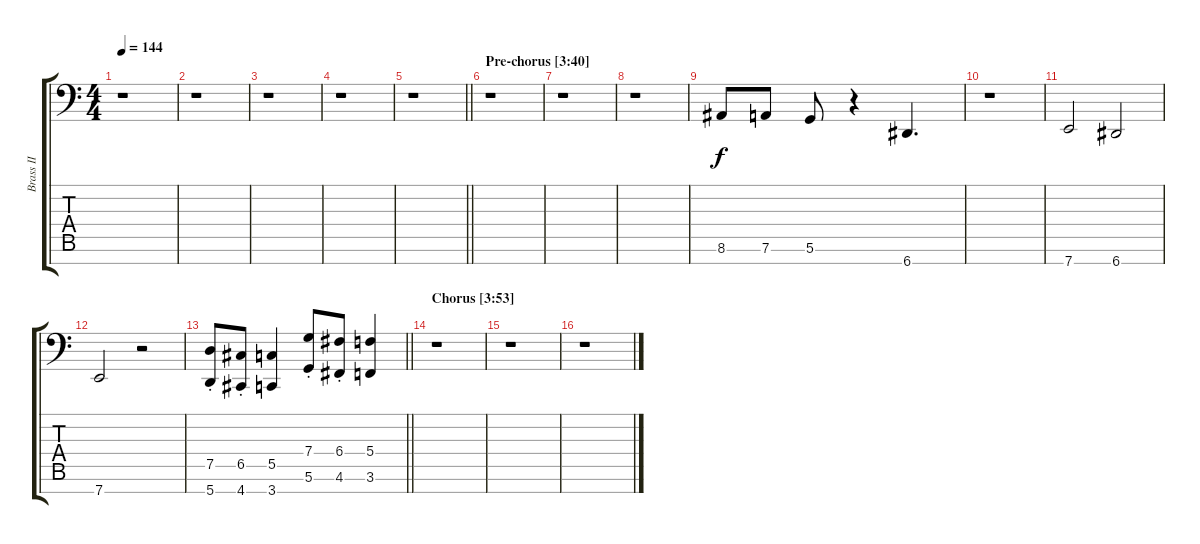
\track ("Brass II" "Brass II") {instrument trombone}
\staff {score tabs}
\tuning (D4 A3 F3 C3 G2 D2 A1) {hide}
\ts (4 4)
\tempo 144
\clef f4
\ks c
r.1{dy f} |
r.1 |
r.1 |
r.1 |
\barLineRight lightlight
r.1 |
\section ("" "Pre-chorus [3:40]")
r.1 |
r.1 |
r.1 |
8.6.8{instrument tuba} 7.6.8 5.6.8 r.4 6.7.4{d} |
r.1 |
7.7.2{instrument brasssection} 6.7.2 |
7.7.2 r.2 |
\barLineRight lightlight
(7.5{st} 5.7{st}).8 (6.5{st} 4.7{st}).8 (5.5 3.7).4 (7.4{st} 5.6{st}).8 (6.4{st} 4.6{st}).8 (5.4 3.6).4 |
\section ("" "Chorus [3:53]")
r.1 |
r.1 |
r.1
